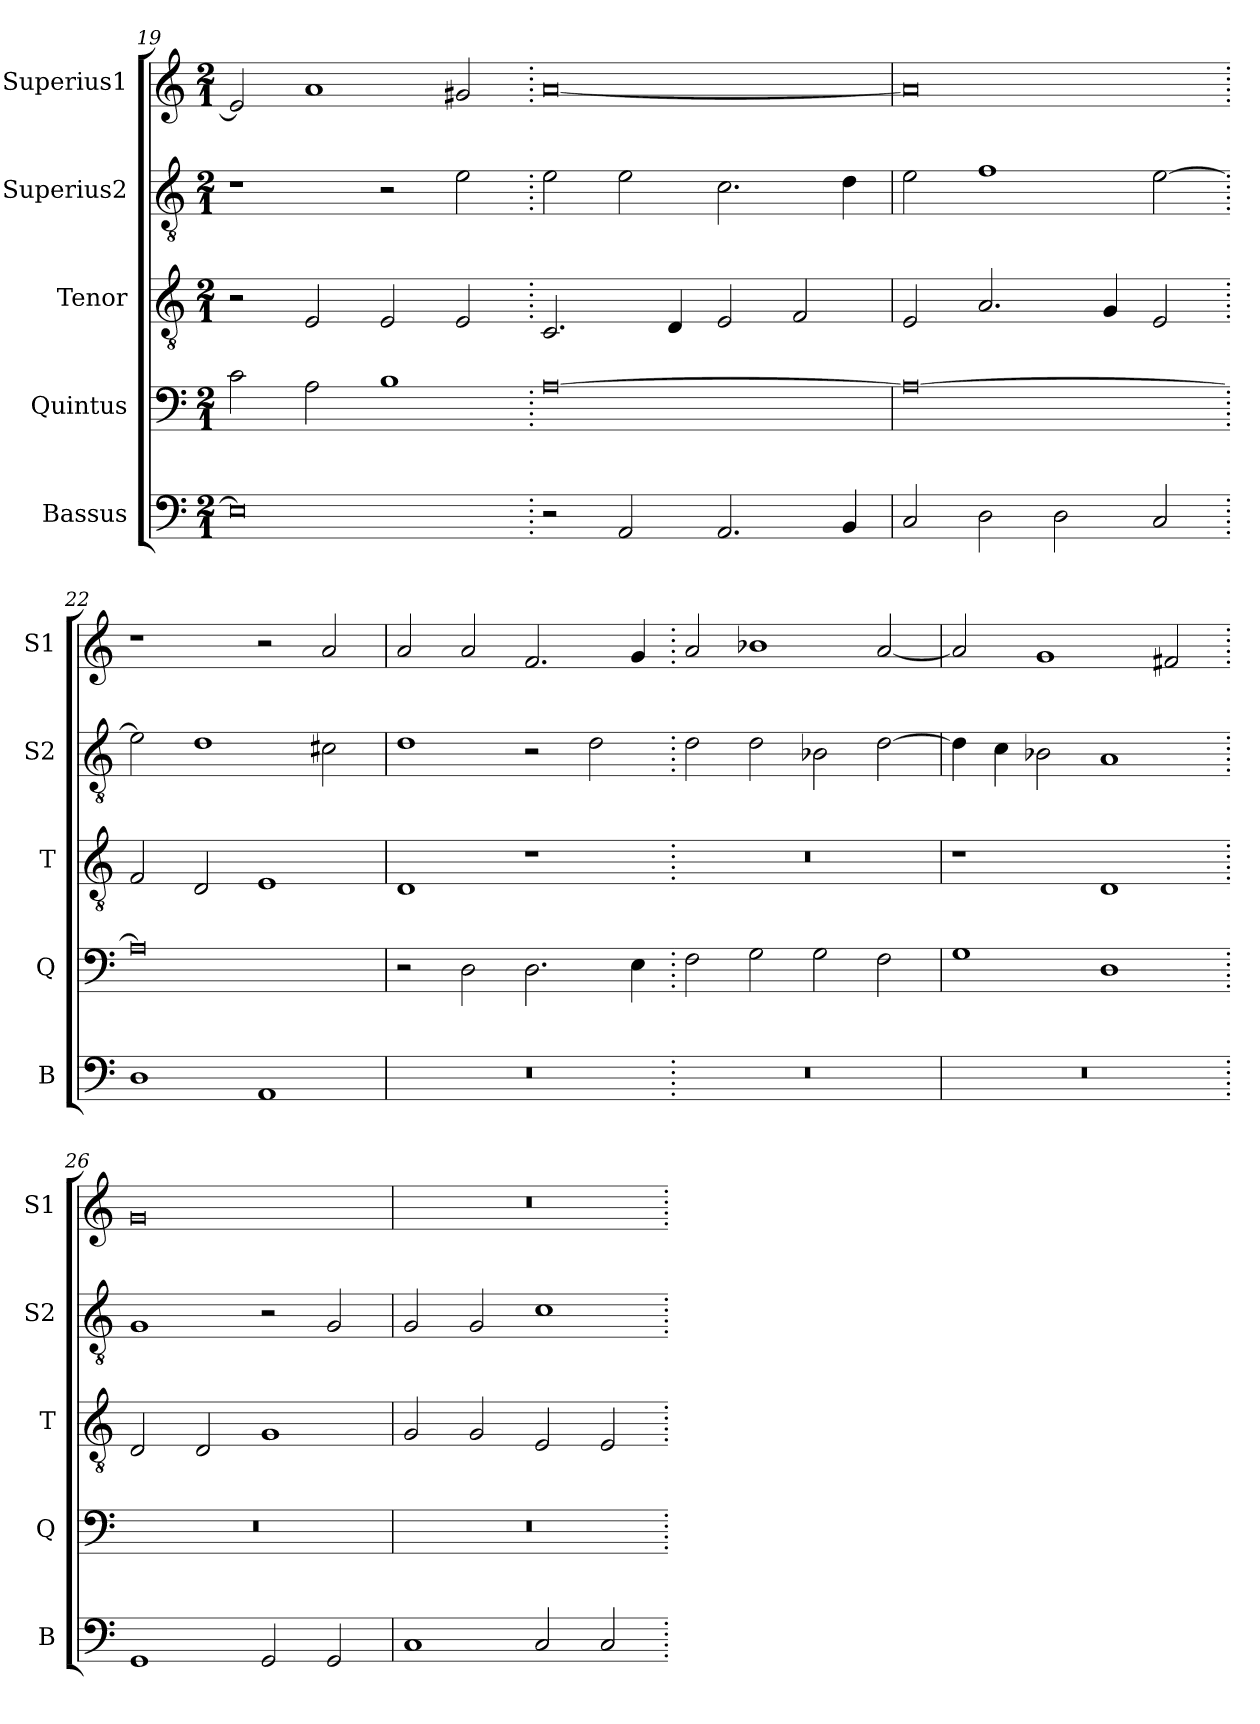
**kern	**kern	**kern	**kern	**kern
*part5	*part4	*part3	*part2	*part1
*staff5	*staff4	*staff3	*staff2	*staff1
*I"Bassus	*I"Quintus	*I"Tenor	*I"Superius2	*I"Superius1
*I'B	*I'Q	*I'T	*I'S2	*I'S1
*clefF4	*clefF4	*clefGv2	*clefGv2	*clefG2
*k[]	*k[]	*k[]	*k[]	*k[]
*M2/1	*M2/1	*M2/1	*M2/1	*M2/1
=19	=19	=19	=19	=19
0E]	2c\	2r	1r	2e/]
.	2A\	2E/	.	1a
.	1B	2E/	2r	.
.	.	2E/	2e\	2g#X/
=20.	=20.	=20.	=20.	=20.
2r	[0A	2.C/	2e\	[0a
2AA/	.	.	2e\	.
.	.	4D/	.	.
2.AA/	.	2E/	2.c\	.
.	.	2F/	.	.
4BB/	.	.	4d\	.
=21	=21	=21	=21	=21
2C/	0A_	2E/	2e\	0a]
2D\	.	2.A/	1f	.
2D\	.	.	.	.
.	.	4G/	.	.
2C/	.	2E/	[2e\	.
=22.	=22.	=22.	=22.	=22.
1D	0A]	2F/	2e\]	1r
.	.	2D/	1d	.
1AA	.	1E	.	2r
.	.	.	2c#X\	2a/
=23	=23	=23	=23	=23
0r	2r	1D	1d	2a/
.	2D\	.	.	2a/
.	2.D\	1r	2r	2.f/
.	.	.	2d\	.
.	4E\	.	.	4g/
=24.	=24.	=24.	=24.	=24.
0r	2F\	0r	2d\	2a/
.	2G\	.	2d\	1b-X
.	2G\	.	2B-X\	.
.	2F\	.	[2d\	[2a/
=25	=25	=25	=25	=25
0r	1G	1r	4d\]	2a/]
.	.	.	4c\	.
.	.	.	2B-X\	1g
.	1D	1D	1A	.
.	.	.	.	2f#X/
=26.	=26.	=26.	=26.	=26.
1GG	0r	2D/	1G	0g
.	.	2D/	.	.
2GG/	.	1G	2r	.
2GG/	.	.	2G/	.
=27	=27	=27	=27	=27
1C	0r	2G/	2G/	0r
.	.	2G/	2G/	.
2C/	.	2E/	1c	.
2C/	.	2E/	.	.
=.	=.	=.	=.	=.
*-	*-	*-	*-	*-
